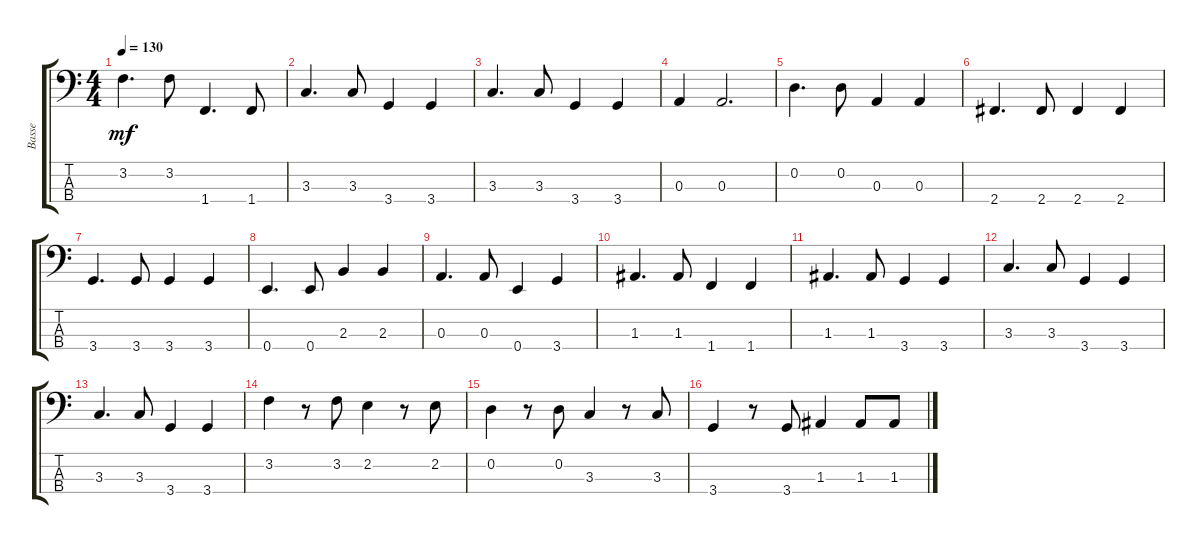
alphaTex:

\track ("Basse" "Basse") {instrument electricbasspick}
\staff {score tabs}
\tuning (G2 D2 A1 E1) {hide}
\ts (4 4)
\tempo 130
\clef f4
\ks c
3.2.4{d dy mf} 3.2.8 1.4.4{d} 1.4.8 |
3.3.4{d} 3.3.8 3.4.4 3.4.4 |
3.3.4{d} 3.3.8 3.4.4 3.4.4 |
0.3.4 0.3.2{d} |
0.2.4{d} 0.2.8 0.3.4 0.3.4 |
2.4.4{d} 2.4.8 2.4.4 2.4.4 |
3.4.4{d} 3.4.8 3.4.4 3.4.4 |
0.4.4{d} 0.4.8 2.3.4 2.3.4 |
0.3.4{d} 0.3.8 0.4.4 3.4.4 |
1.3.4{d} 1.3.8 1.4.4 1.4.4 |
1.3.4{d} 1.3.8 3.4.4 3.4.4 |
3.3.4{d} 3.3.8 3.4.4 3.4.4 |
3.3.4{d} 3.3.8 3.4.4 3.4.4 |
3.2.4 r.8 3.2.8 2.2.4 r.8 2.2.8 |
0.2.4 r.8 0.2.8 3.3.4 r.8 3.3.8 |
3.4.4 r.8 3.4.8 1.3.4 1.3.8 1.3.8
